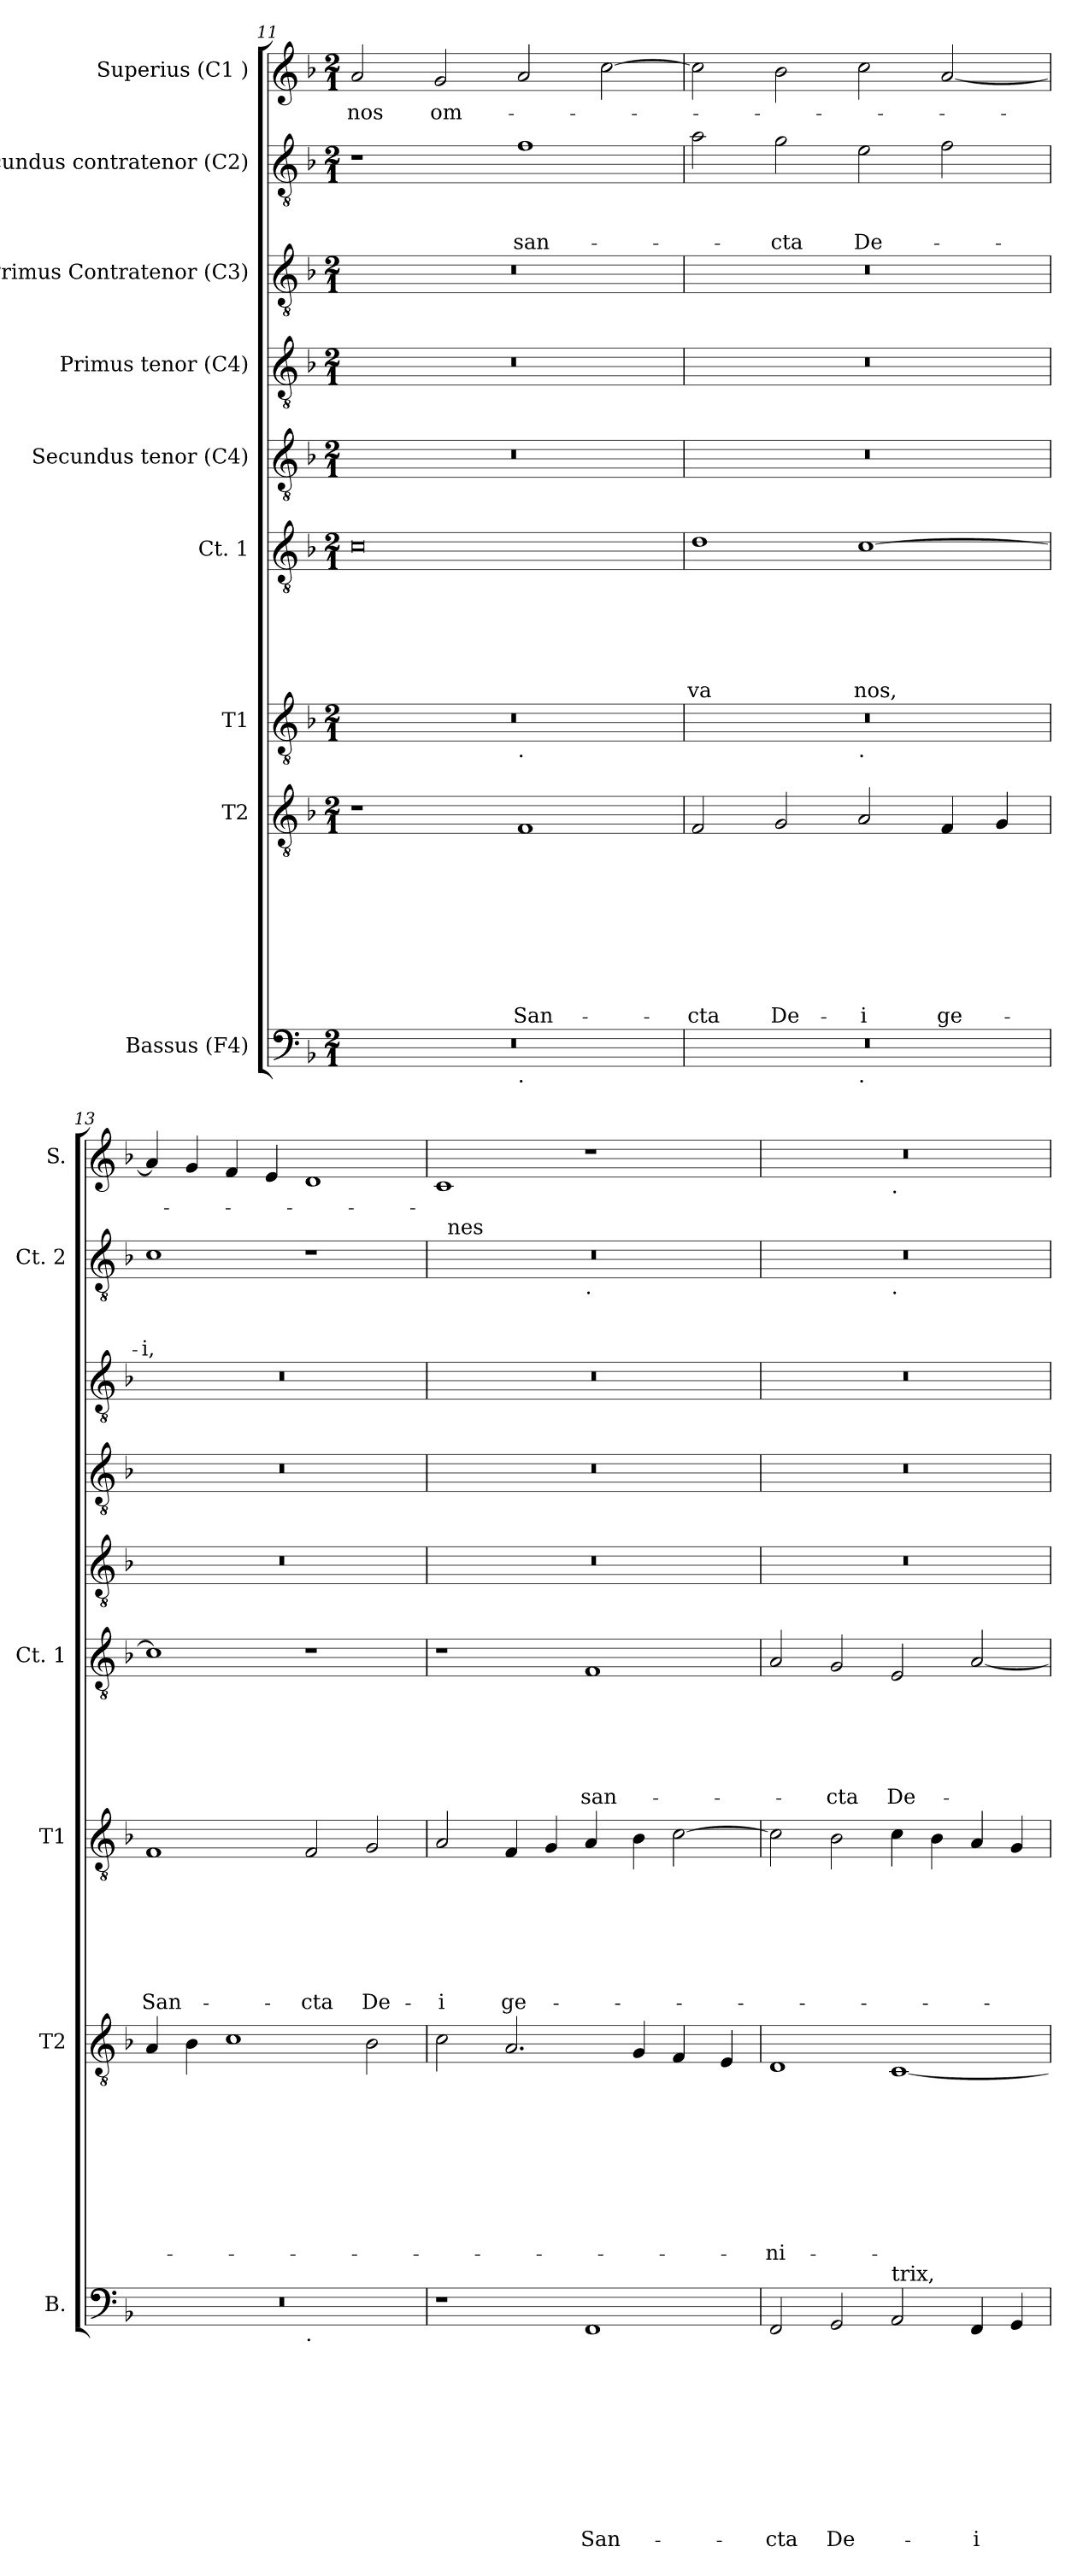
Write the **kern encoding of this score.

**kern	**text	**text	**text	**text	**text	**text	**text	**text	**text	**text	**kern	**text	**text	**text	**text	**text	**text	**text	**text	**text	**kern	**text	**text	**text	**text	**text	**text	**text	**kern	**text	**text	**text	**text	**text	**text	**kern	**kern	**kern	**kern	**text	**text	**text	**kern	**text
*part9	*part9	*part9	*part9	*part9	*part9	*part9	*part9	*part9	*part9	*part9	*part8	*part8	*part8	*part8	*part8	*part8	*part8	*part8	*part8	*part8	*part7	*part7	*part7	*part7	*part7	*part7	*part7	*part7	*part6	*part6	*part6	*part6	*part6	*part6	*part6	*part5	*part4	*part3	*part2	*part2	*part2	*part2	*part1	*part1
*staff9	*staff9	*staff9	*staff9	*staff9	*staff9	*staff9	*staff9	*staff9	*staff9	*staff9	*staff8	*staff8	*staff8	*staff8	*staff8	*staff8	*staff8	*staff8	*staff8	*staff8	*staff7	*staff7	*staff7	*staff7	*staff7	*staff7	*staff7	*staff7	*staff6	*staff6	*staff6	*staff6	*staff6	*staff6	*staff6	*staff5	*staff4	*staff3	*staff2	*staff2	*staff2	*staff2	*staff1	*staff1
*I"Bassus (F4)	*	*	*	*	*	*	*	*	*	*	*I"T2	*	*	*	*	*	*	*	*	*	*I"T1	*	*	*	*	*	*	*	*I"Ct. 1	*	*	*	*	*	*	*I"Secundus tenor (C4)	*I"Primus tenor (C4)	*I"Primus Contratenor (C3)	*I"Secundus contratenor (C2)	*	*	*	*I"Superius (C1 )	*
*I'B.	*	*	*	*	*	*	*	*	*	*	*I'T2	*	*	*	*	*	*	*	*	*	*I'T1	*	*	*	*	*	*	*	*I'Ct. 1	*	*	*	*	*	*	*	*	*	*I'Ct. 2	*	*	*	*I'S.	*
!!LO:PB:g=z
*clefF4	*	*	*	*	*	*	*	*	*	*	*clefGv2	*	*	*	*	*	*	*	*	*	*clefGv2	*	*	*	*	*	*	*	*clefGv2	*	*	*	*	*	*	*clefGv2	*clefGv2	*clefGv2	*clefGv2	*	*	*	*clefG2	*
*k[b-]	*	*	*	*	*	*	*	*	*	*	*k[b-]	*	*	*	*	*	*	*	*	*	*k[b-]	*	*	*	*	*	*	*	*k[b-]	*	*	*	*	*	*	*k[b-]	*k[b-]	*k[b-]	*k[b-]	*	*	*	*k[b-]	*
*F:	*	*	*	*	*	*	*	*	*	*	*F:	*	*	*	*	*	*	*	*	*	*F:	*	*	*	*	*	*	*	*F:	*	*	*	*	*	*	*F:	*F:	*F:	*F:	*	*	*	*F:	*
*M2/1	*	*	*	*	*	*	*	*	*	*	*M2/1	*	*	*	*	*	*	*	*	*	*M2/1	*	*	*	*	*	*	*	*M2/1	*	*	*	*	*	*	*M2/1	*M2/1	*M2/1	*M2/1	*	*	*	*M2/1	*
=11	=11	=11	=11	=11	=11	=11	=11	=11	=11	=11	=11	=11	=11	=11	=11	=11	=11	=11	=11	=11	=11	=11	=11	=11	=11	=11	=11	=11	=11	=11	=11	=11	=11	=11	=11	=11	=11	=11	=11	=11	=11	=11	=11	=11
!	!	!	!	!	!	!	!	!	!	!	!	!	!	!	!	!	!	!	!	!	!	!	!	!	!	!	!	!	!	!	!	!	!	!	!	!	!	!	!	!	!	!	!	!LO:LY:b:rj
*^	*	*	*	*	*	*	*	*	*	*	*	*	*	*	*	*	*	*	*	*	*^	*	*	*	*	*	*	*	*	*	*	*	*	*	*	*	*	*	*	*	*	*	*	*
0r	1ryy	.	.	.	.	.	.	.	.	.	.	1r	.	.	.	.	.	.	.	.	.	0r	1ryy	.	.	.	.	.	.	.	0c	.	.	.	.	.	.	0r	0r	0r	1r	.	.	.	2a/	-nos
!	!	!	!	!	!	!	!	!	!	!	!	!	!	!	!	!	!	!	!	!	!	!	!	!	!	!	!	!	!	!	!	!	!	!	!	!	!	!	!	!	!	!	!	!	!	!LO:LY:b:rj
.	.	.	.	.	.	.	.	.	.	.	.	.	.	.	.	.	.	.	.	.	.	.	.	.	.	.	.	.	.	.	.	.	.	.	.	.	.	.	.	.	.	.	.	.	2g/	om-
!	!	!	!	!	!	!	!	!	!	!	!	!	!	!	!	!	!	!	!	!	!	!	!LO:TX:b:t=.	!	!	!	!	!	!	!	!	!	!	!	!	!	!	!	!	!	!	!	!	!	!	!
!	!LO:TX:b:t=.	!	!	!	!	!	!	!	!	!	!	!	!	!	!	!	!	!	!	!	!	!	!	!	!	!	!	!	!	!	!	!	!	!	!	!	!	!	!	!	!	!	!	!	!	!
!	!	!	!	!	!	!	!	!	!	!	!	!	!	!	!	!	!	!	!	!	!LO:LY:b	!	!	!	!	!	!	!	!	!	!	!	!	!	!	!	!	!	!	!	!	!	!	!LO:LY:b:rj	!	!
.	1ryy	.	.	.	.	.	.	.	.	.	.	1F	.	.	.	.	.	.	.	.	San-	.	1ryy	.	.	.	.	.	.	.	.	.	.	.	.	.	.	.	.	.	1f	.	.	san-	2a/	.
.	.	.	.	.	.	.	.	.	.	.	.	.	.	.	.	.	.	.	.	.	.	.	.	.	.	.	.	.	.	.	.	.	.	.	.	.	.	.	.	.	.	.	.	.	[>2cc\	.
=12	=12	=12	=12	=12	=12	=12	=12	=12	=12	=12	=12	=12	=12	=12	=12	=12	=12	=12	=12	=12	=12	=12	=12	=12	=12	=12	=12	=12	=12	=12	=12	=12	=12	=12	=12	=12	=12	=12	=12	=12	=12	=12	=12	=12	=12	=12
!	!	!	!	!	!	!	!	!	!	!	!	!	!	!	!	!	!	!	!	!	!LO:LY:b	!	!	!	!	!	!	!	!	!	!	!	!	!	!	!	!LO:LY:b	!	!	!	!	!	!	!	!	!
0r	1ryy	.	.	.	.	.	.	.	.	.	.	2F/	.	.	.	.	.	.	.	.	-cta	0r	1ryy	.	.	.	.	.	.	.	1d	.	.	.	.	.	-va	0r	0r	0r	2a\	.	.	.	2cc\]	.
!	!	!	!	!	!	!	!	!	!	!	!	!	!	!	!	!	!	!	!	!	!LO:LY:b	!	!	!	!	!	!	!	!	!	!	!	!	!	!	!	!	!	!	!	!	!	!	!LO:LY:b:rj	!	!
.	.	.	.	.	.	.	.	.	.	.	.	2G/	.	.	.	.	.	.	.	.	De-	.	.	.	.	.	.	.	.	.	.	.	.	.	.	.	.	.	.	.	2g\	.	.	-cta	2b-\	.
!	!	!	!	!	!	!	!	!	!	!	!	!	!	!	!	!	!	!	!	!	!	!	!LO:TX:b:t=.	!	!	!	!	!	!	!	!	!	!	!	!	!	!	!	!	!	!	!	!	!	!	!
!	!LO:TX:b:t=.	!	!	!	!	!	!	!	!	!	!	!	!	!	!	!	!	!	!	!	!	!	!	!	!	!	!	!	!	!	!	!	!	!	!	!	!	!	!	!	!	!	!	!	!	!
!	!	!	!	!	!	!	!	!	!	!	!	!	!	!	!	!	!	!	!	!	!LO:LY:b	!	!	!	!	!	!	!	!	!	!	!	!	!	!	!	!LO:LY:b	!	!	!	!	!	!	!LO:LY:b:rj	!	!
.	1ryy	.	.	.	.	.	.	.	.	.	.	2A/	.	.	.	.	.	.	.	.	-i	.	1ryy	.	.	.	.	.	.	.	[>1c	.	.	.	.	.	nos,	.	.	.	2e\	.	.	De-	2cc\	.
!	!	!	!	!	!	!	!	!	!	!	!	!	!	!	!	!	!	!	!	!	!LO:LY:b	!	!	!	!	!	!	!	!	!	!	!	!	!	!	!	!	!	!	!	!	!	!	!	!	!
.	.	.	.	.	.	.	.	.	.	.	.	4F/	.	.	.	.	.	.	.	.	ge-	.	.	.	.	.	.	.	.	.	.	.	.	.	.	.	.	.	.	.	2f\	.	.	.	[<2a/	.
.	.	.	.	.	.	.	.	.	.	.	.	4G/	.	.	.	.	.	.	.	.	.	.	.	.	.	.	.	.	.	.	.	.	.	.	.	.	.	.	.	.	.	.	.	.	.	.
=13	=13	=13	=13	=13	=13	=13	=13	=13	=13	=13	=13	=13	=13	=13	=13	=13	=13	=13	=13	=13	=13	=13	=13	=13	=13	=13	=13	=13	=13	=13	=13	=13	=13	=13	=13	=13	=13	=13	=13	=13	=13	=13	=13	=13	=13	=13
!	!	!	!	!	!	!	!	!	!	!	!	!	!	!	!	!	!	!	!	!	!	!	!	!	!	!	!	!	!	!LO:LY:b	!	!	!	!	!	!	!	!	!	!	!	!	!	!LO:LY:b:rj	!	!
*	*	*	*	*	*	*	*	*	*	*	*	*	*	*	*	*	*	*	*	*	*	*v	*v	*	*	*	*	*	*	*	*	*	*	*	*	*	*	*	*	*	*	*	*	*	*	*
0r	1ryy	.	.	.	.	.	.	.	.	.	.	4A/	.	.	.	.	.	.	.	.	.	1F	.	.	.	.	.	.	San-	1c]	.	.	.	.	.	.	0r	0r	0r	1c	.	.	-i,	4a/]	.
.	.	.	.	.	.	.	.	.	.	.	.	4B-\	.	.	.	.	.	.	.	.	.	.	.	.	.	.	.	.	.	.	.	.	.	.	.	.	.	.	.	.	.	.	.	4g/	.
.	.	.	.	.	.	.	.	.	.	.	.	1c	.	.	.	.	.	.	.	.	.	.	.	.	.	.	.	.	.	.	.	.	.	.	.	.	.	.	.	.	.	.	.	4f/	.
.	.	.	.	.	.	.	.	.	.	.	.	.	.	.	.	.	.	.	.	.	.	.	.	.	.	.	.	.	.	.	.	.	.	.	.	.	.	.	.	.	.	.	.	4e/	.
!	!LO:TX:b:t=.	!	!	!	!	!	!	!	!	!	!	!	!	!	!	!	!	!	!	!	!	!	!	!	!	!	!	!	!	!	!	!	!	!	!	!	!	!	!	!	!	!	!	!	!
!	!	!	!	!	!	!	!	!	!	!	!	!	!	!	!	!	!	!	!	!	!	!	!	!	!	!	!	!	!LO:LY:b	!	!	!	!	!	!	!	!	!	!	!	!	!	!	!	!
.	1ryy	.	.	.	.	.	.	.	.	.	.	.	.	.	.	.	.	.	.	.	.	2F/	.	.	.	.	.	.	-cta	1r	.	.	.	.	.	.	.	.	.	1r	.	.	.	1d	.
!	!	!	!	!	!	!	!	!	!	!	!	!	!	!	!	!	!	!	!	!	!	!	!	!	!	!	!	!	!LO:LY:b	!	!	!	!	!	!	!	!	!	!	!	!	!	!	!	!
.	.	.	.	.	.	.	.	.	.	.	.	2B-\	.	.	.	.	.	.	.	.	.	2G/	.	.	.	.	.	.	De-	.	.	.	.	.	.	.	.	.	.	.	.	.	.	.	.
=14	=14	=14	=14	=14	=14	=14	=14	=14	=14	=14	=14	=14	=14	=14	=14	=14	=14	=14	=14	=14	=14	=14	=14	=14	=14	=14	=14	=14	=14	=14	=14	=14	=14	=14	=14	=14	=14	=14	=14	=14	=14	=14	=14	=14	=14
!	!	!	!	!	!	!	!	!	!	!	!	!	!	!	!	!	!	!	!	!	!	!	!	!	!	!	!	!	!LO:LY:b	!	!	!	!	!	!	!	!	!	!	!	!	!	!	!	!
*	*	*	*	*	*	*	*	*	*	*	*	*	*	*	*	*	*	*	*	*	*	*	*	*	*	*	*	*	*	*	*	*	*	*	*	*	*	*	*	*^	*	*	*	*	*
*v	*v	*	*	*	*	*	*	*	*	*	*	*	*	*	*	*	*	*	*	*	*	*	*	*	*	*	*	*	*	*	*	*	*	*	*	*	*	*	*	*	*^	*	*	*	*	*
1r	.	.	.	.	.	.	.	.	.	.	2c\	.	.	.	.	.	.	.	.	.	2A/	.	.	.	.	.	.	-i	1r	.	.	.	.	.	.	0r	0r	0r	0r	32ryy	1ryy	.	.	.	1c	.
!	!	!	!	!	!	!	!	!	!	!	!	!	!	!	!	!	!	!	!	!	!	!	!	!	!	!	!	!	!	!	!	!	!	!	!	!	!	!	!	!LO:TX:a:t=nes	!	!	!	!	!	!
.	.	.	.	.	.	.	.	.	.	.	.	.	.	.	.	.	.	.	.	.	.	.	.	.	.	.	.	.	.	.	.	.	.	.	.	.	.	.	.	1ryy	.	.	.	.	.	.
!	!	!	!	!	!	!	!	!	!	!	!	!	!	!	!	!	!	!	!	!	!	!	!	!	!	!	!	!LO:LY:b	!	!	!	!	!	!	!	!	!	!	!	!	!	!	!	!	!	!
.	.	.	.	.	.	.	.	.	.	.	2.A/	.	.	.	.	.	.	.	.	.	4F/	.	.	.	.	.	.	ge-	.	.	.	.	.	.	.	.	.	.	.	.	.	.	.	.	.	.
.	.	.	.	.	.	.	.	.	.	.	.	.	.	.	.	.	.	.	.	.	4G/	.	.	.	.	.	.	.	.	.	.	.	.	.	.	.	.	.	.	.	.	.	.	.	.	.
!	!	!	!	!	!	!	!	!	!	!	!	!	!	!	!	!	!	!	!	!	!	!	!	!	!	!	!	!	!	!	!	!	!	!	!	!	!	!	!	!	!LO:TX:b:t=.	!	!	!	!	!
!	!	!	!	!	!	!	!	!	!	!LO:LY:b	!	!	!	!	!	!	!	!	!	!	!	!	!	!	!	!	!	!	!	!	!	!	!	!	!LO:LY:b	!	!	!	!	!	!	!	!	!	!	!
1FF	.	.	.	.	.	.	.	.	.	San-	.	.	.	.	.	.	.	.	.	.	4A/	.	.	.	.	.	.	.	1F	.	.	.	.	.	san-	.	.	.	.	.	1ryy	.	.	.	1r	.
.	.	.	.	.	.	.	.	.	.	.	.	.	.	.	.	.	.	.	.	.	.	.	.	.	.	.	.	.	.	.	.	.	.	.	.	.	.	.	.	2ryy	.	.	.	.	.	.
.	.	.	.	.	.	.	.	.	.	.	4G/	.	.	.	.	.	.	.	.	.	4B-\	.	.	.	.	.	.	.	.	.	.	.	.	.	.	.	.	.	.	.	.	.	.	.	.	.
.	.	.	.	.	.	.	.	.	.	.	4F/	.	.	.	.	.	.	.	.	.	[>2c\	.	.	.	.	.	.	.	.	.	.	.	.	.	.	.	.	.	.	.	.	.	.	.	.	.
.	.	.	.	.	.	.	.	.	.	.	.	.	.	.	.	.	.	.	.	.	.	.	.	.	.	.	.	.	.	.	.	.	.	.	.	.	.	.	.	4...ryy	.	.	.	.	.	.
.	.	.	.	.	.	.	.	.	.	.	4E/	.	.	.	.	.	.	.	.	.	.	.	.	.	.	.	.	.	.	.	.	.	.	.	.	.	.	.	.	.	.	.	.	.	.	.
!!LO:PB:g=z
=15	=15	=15	=15	=15	=15	=15	=15	=15	=15	=15	=15	=15	=15	=15	=15	=15	=15	=15	=15	=15	=15	=15	=15	=15	=15	=15	=15	=15	=15	=15	=15	=15	=15	=15	=15	=15	=15	=15	=15	=15	=15	=15	=15	=15	=15	=15
!	!	!	!	!	!	!	!	!	!	!LO:LY:b	!	!	!	!	!	!	!	!	!	!LO:LY:b	!	!	!	!	!	!	!	!	!	!	!	!	!	!	!	!	!	!	!	!	!	!	!	!	!	!
*	*	*	*	*	*	*	*	*	*	*	*	*	*	*	*	*	*	*	*	*	*	*	*	*	*	*	*	*	*	*	*	*	*	*	*	*	*	*	*	*v	*v	*	*	*	*^	*
2FF/	.	.	.	.	.	.	.	.	.	-cta	1D	.	.	.	.	.	.	.	.	-ni-	2c\]	.	.	.	.	.	.	.	2A/	.	.	.	.	.	.	0r	0r	0r	0r	1ryy	.	.	.	0r	1ryy	.
!	!	!	!	!	!	!	!	!	!	!LO:LY:b	!	!	!	!	!	!	!	!	!	!	!	!	!	!	!	!	!	!	!	!	!	!	!	!	!LO:LY:b	!	!	!	!	!	!	!	!	!	!	!
2GG/	.	.	.	.	.	.	.	.	.	De-	.	.	.	.	.	.	.	.	.	.	2B-\	.	.	.	.	.	.	.	2G/	.	.	.	.	.	-cta	.	.	.	.	.	.	.	.	.	.	.
!	!	!	!	!	!	!	!	!	!	!	!	!	!	!	!	!	!	!	!	!	!	!	!	!	!	!	!	!	!	!	!	!	!	!	!	!	!	!	!	!	!	!	!	!	!LO:TX:b:t=.	!
!	!	!	!	!	!	!	!	!	!	!	!	!	!	!	!	!	!	!	!	!	!	!	!	!	!	!	!	!	!	!	!	!	!	!	!	!	!	!	!	!LO:TX:b:t=.	!	!	!	!	!	!
!LO:TX:a:t=trix,	!	!	!	!	!	!	!	!	!	!	!	!	!	!	!	!	!	!	!	!	!	!	!	!	!	!	!	!	!	!	!	!	!	!	!	!	!	!	!	!	!	!	!	!	!	!
!	!	!	!	!	!	!	!	!	!	!	!	!	!	!	!	!	!	!	!	!	!	!	!	!	!	!	!	!	!	!	!	!	!	!	!LO:LY:b	!	!	!	!	!	!	!	!	!	!	!
2AA/	.	.	.	.	.	.	.	.	.	.	[<1C	.	.	.	.	.	.	.	.	.	4c\	.	.	.	.	.	.	.	2E/	.	.	.	.	.	De-	.	.	.	.	1ryy	.	.	.	.	1ryy	.
.	.	.	.	.	.	.	.	.	.	.	.	.	.	.	.	.	.	.	.	.	4B-\	.	.	.	.	.	.	.	.	.	.	.	.	.	.	.	.	.	.	.	.	.	.	.	.	.
!	!	!	!	!	!	!	!	!	!	!LO:LY:b	!	!	!	!	!	!	!	!	!	!	!	!	!	!	!	!	!	!	!	!	!	!	!	!	!	!	!	!	!	!	!	!	!	!	!	!
4FF/	.	.	.	.	.	.	.	.	.	-i	.	.	.	.	.	.	.	.	.	.	4A/	.	.	.	.	.	.	.	[<2A/	.	.	.	.	.	.	.	.	.	.	.	.	.	.	.	.	.
4GG/	.	.	.	.	.	.	.	.	.	.	.	.	.	.	.	.	.	.	.	.	4G/	.	.	.	.	.	.	.	.	.	.	.	.	.	.	.	.	.	.	.	.	.	.	.	.	.
*	*	*	*	*	*	*	*	*	*	*	*	*	*	*	*	*	*	*	*	*	*	*	*	*	*	*	*	*	*	*	*	*	*	*	*	*	*	*	*v	*v	*	*	*	*	*	*
*	*	*	*	*	*	*	*	*	*	*	*	*	*	*	*	*	*	*	*	*	*	*	*	*	*	*	*	*	*	*	*	*	*	*	*	*	*	*	*	*	*	*	*v	*v	*
=	=	=	=	=	=	=	=	=	=	=	=	=	=	=	=	=	=	=	=	=	=	=	=	=	=	=	=	=	=	=	=	=	=	=	=	=	=	=	=	=	=	=	=	=
*-	*-	*-	*-	*-	*-	*-	*-	*-	*-	*-	*-	*-	*-	*-	*-	*-	*-	*-	*-	*-	*-	*-	*-	*-	*-	*-	*-	*-	*-	*-	*-	*-	*-	*-	*-	*-	*-	*-	*-	*-	*-	*-	*-	*-
